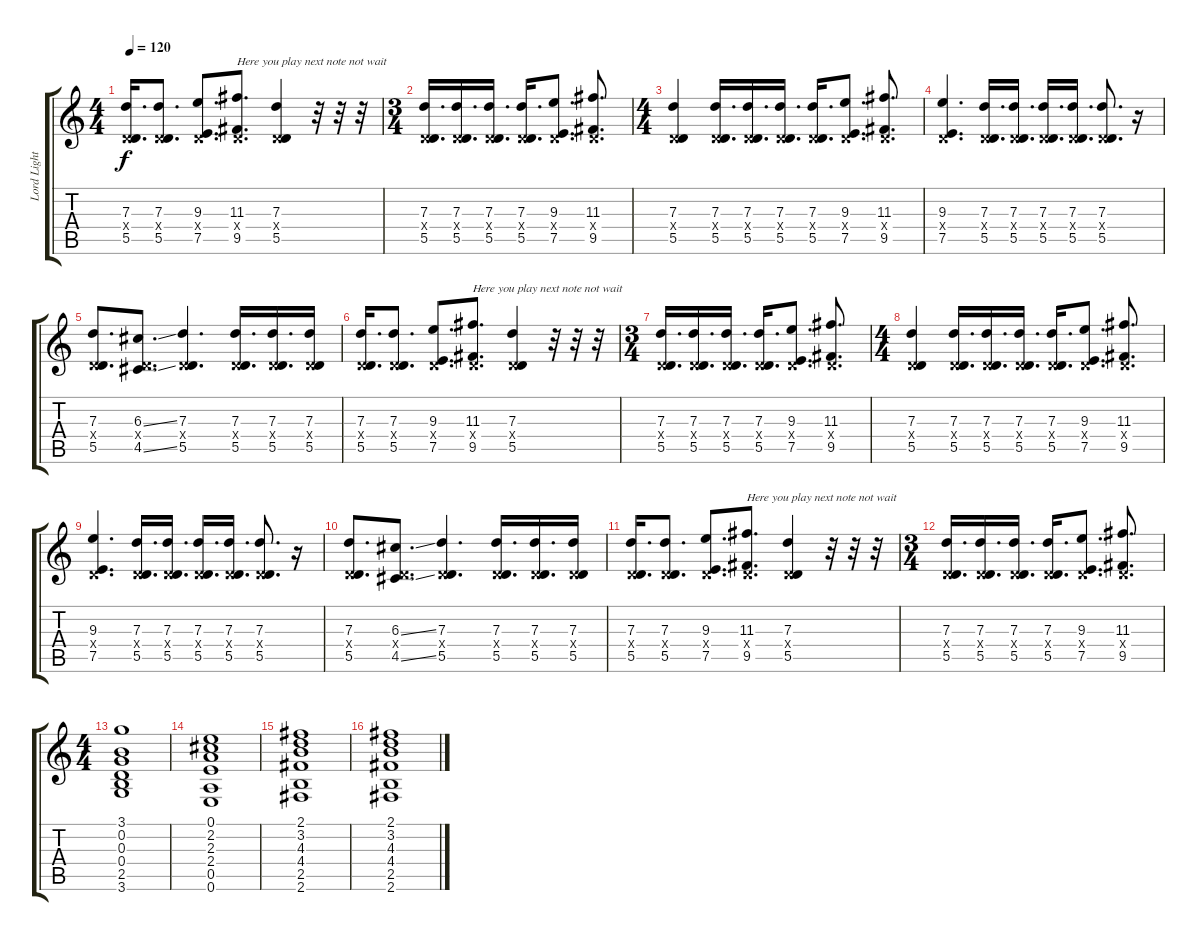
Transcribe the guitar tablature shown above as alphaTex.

\track ("Lord Lightbringer" "Lord Light") {instrument distortionguitar}
\staff {score tabs}
\tuning (E4 B3 G3 D3 A2 E2) {hide}
\ts (4 4)
\tempo 120
\clef g2
\ks c
(7.3 0.4{x} 5.5).16{d dy f} (7.3 0.4{x} 5.5).8{d} (9.3 0.4{x} 7.5).8{d} (11.3 0.4{x} 9.5).8{d txt "Here you play next note not wait"} (7.3 0.4{x} 5.5).4 r.32 r.32 r.32 |
\ts (3 4)
(7.3 0.4{x} 5.5).16{d} (7.3 0.4{x} 5.5).16{d} (7.3 0.4{x} 5.5).16{d} (7.3 0.4{x} 5.5).16{d} (9.3 0.4{x} 7.5).8{d} (11.3 0.4{x} 9.5).8{d} |
\ts (4 4)
(7.3 0.4{x} 5.5).4 (7.3 0.4{x} 5.5).16{d} (7.3 0.4{x} 5.5).16{d} (7.3 0.4{x} 5.5).16{d} (7.3 0.4{x} 5.5).16{d} (9.3 0.4{x} 7.5).8{d} (11.3 0.4{x} 9.5).8{d} |
(9.3 0.4{x} 7.5).4{d} (7.3 0.4{x} 5.5).16{d} (7.3 0.4{x} 5.5).16{d} (7.3 0.4{x} 5.5).16{d} (7.3 0.4{x} 5.5).16{d} (7.3 0.4{x} 5.5).8{d} r.16 |
(7.3 0.4{x} 5.5).8{d} (6.3{ss} 0.4{x} 4.5{ss}).8{d} (7.3 0.4{x} 5.5).4{d} (7.3 0.4{x} 5.5).16{d} (7.3 0.4{x} 5.5).16{d} (7.3 0.4{x} 5.5).16 |
(7.3 0.4{x} 5.5).16{d} (7.3 0.4{x} 5.5).8{d} (9.3 0.4{x} 7.5).8{d} (11.3 0.4{x} 9.5).8{d txt "Here you play next note not wait"} (7.3 0.4{x} 5.5).4 r.32 r.32 r.32 |
\ts (3 4)
(7.3 0.4{x} 5.5).16{d} (7.3 0.4{x} 5.5).16{d} (7.3 0.4{x} 5.5).16{d} (7.3 0.4{x} 5.5).16{d} (9.3 0.4{x} 7.5).8{d} (11.3 0.4{x} 9.5).8{d} |
\ts (4 4)
(7.3 0.4{x} 5.5).4 (7.3 0.4{x} 5.5).16{d} (7.3 0.4{x} 5.5).16{d} (7.3 0.4{x} 5.5).16{d} (7.3 0.4{x} 5.5).16{d} (9.3 0.4{x} 7.5).8{d} (11.3 0.4{x} 9.5).8{d} |
(9.3 0.4{x} 7.5).4{d} (7.3 0.4{x} 5.5).16{d} (7.3 0.4{x} 5.5).16{d} (7.3 0.4{x} 5.5).16{d} (7.3 0.4{x} 5.5).16{d} (7.3 0.4{x} 5.5).8{d} r.16 |
(7.3 0.4{x} 5.5).8{d} (6.3{ss} 0.4{x} 4.5{ss}).8{d} (7.3 0.4{x} 5.5).4{d} (7.3 0.4{x} 5.5).16{d} (7.3 0.4{x} 5.5).16{d} (7.3 0.4{x} 5.5).16 |
(7.3 0.4{x} 5.5).16{d} (7.3 0.4{x} 5.5).8{d} (9.3 0.4{x} 7.5).8{d} (11.3 0.4{x} 9.5).8{d txt "Here you play next note not wait"} (7.3 0.4{x} 5.5).4 r.32 r.32 r.32 |
\ts (3 4)
(7.3 0.4{x} 5.5).16{d} (7.3 0.4{x} 5.5).16{d} (7.3 0.4{x} 5.5).16{d} (7.3 0.4{x} 5.5).16{d} (9.3 0.4{x} 7.5).8{d} (11.3 0.4{x} 9.5).8{d} |
\ts (4 4)
(3.1 0.2 0.3 0.4 2.5 3.6).1 |
(0.1 2.2 2.3 2.4 0.5 0.6).1 |
(2.1 3.2 4.3 4.4 2.5 2.6).1 |
(2.1 3.2 4.3 4.4 2.5 2.6).1
